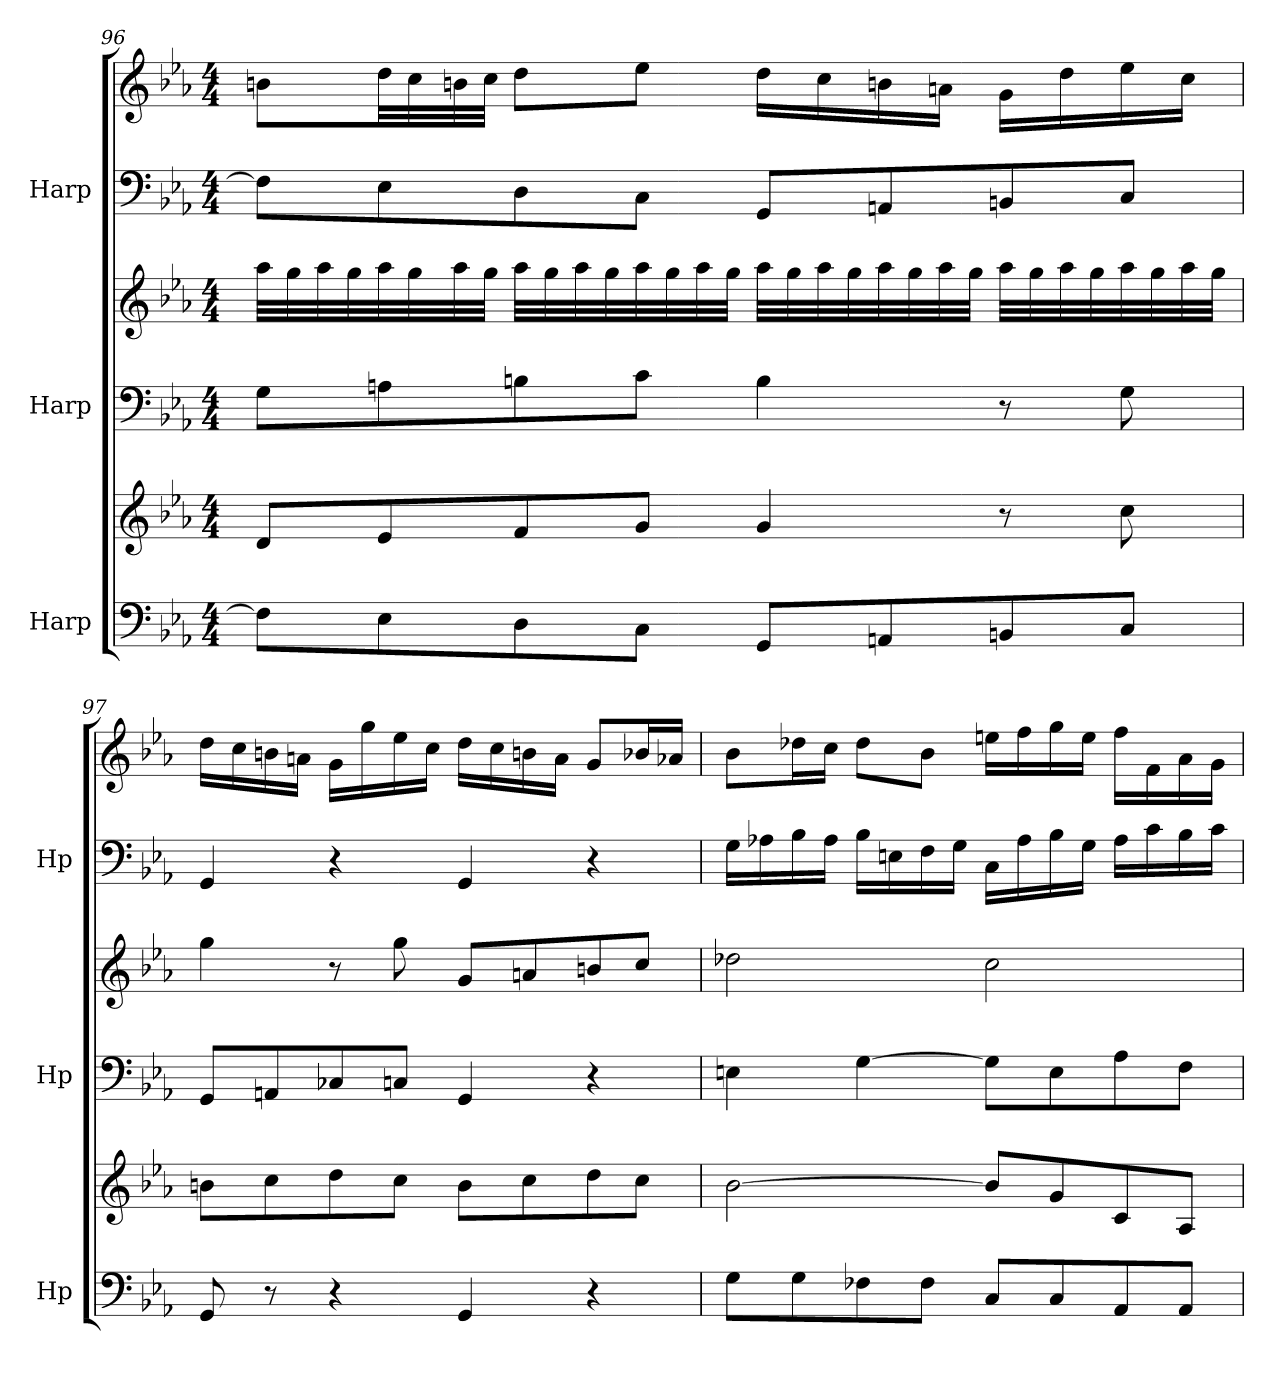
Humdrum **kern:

**kern	**kern	**kern	**kern	**kern	**kern
*part3	*part3	*part2	*part2	*part1	*part1
*staff6	*staff5	*staff4	*staff3	*staff2	*staff1
*I"Harp	*	*I"Harp	*	*I"Harp	*
*I'Hp	*	*I'Hp	*	*I'Hp	*
!!LO:PB:g=z
*clefF4	*clefG2	*clefF4	*clefG2	*clefF4	*clefG2
*k[b-e-a-]	*k[b-e-a-]	*k[b-e-a-]	*k[b-e-a-]	*k[b-e-a-]	*k[b-e-a-]
*M4/4	*M4/4	*M4/4	*M4/4	*M4/4	*M4/4
=96	=96	=96	=96	=96	=96
8F\L]	8d/L	8G\L	32aa-\LLL	8F\L]	8bn\L
.	.	.	32gg\	.	.
.	.	.	32aa-\	.	.
.	.	.	32gg\	.	.
8E-\	8e-/	8An\	32aa-\	8E-\	32dd\LL
.	.	.	32gg\	.	32cc\
.	.	.	32aa-\	.	32bn\
.	.	.	32gg\JJJ	.	32cc\JJJ
8D\	8f/	8Bn\	32aa-\LLL	8D\	8dd\L
.	.	.	32gg\	.	.
.	.	.	32aa-\	.	.
.	.	.	32gg\	.	.
8C\J	8g/J	8c\J	32aa-\	8C\J	8ee-\J
.	.	.	32gg\	.	.
.	.	.	32aa-\	.	.
.	.	.	32gg\JJJ	.	.
8GG/L	4g/	4B\	32aa-\LLL	8GG/L	16dd\LL
.	.	.	32gg\	.	.
.	.	.	32aa-\	.	16cc\
.	.	.	32gg\	.	.
8AAn/	.	.	32aa-\	8AAn/	16bn\
.	.	.	32gg\	.	.
.	.	.	32aa-\	.	16an\JJ
.	.	.	32gg\JJJ	.	.
8BBn/	8r	8r	32aa-\LLL	8BBn/	16g\LL
.	.	.	32gg\	.	.
.	.	.	32aa-\	.	16dd\
.	.	.	32gg\	.	.
8C/J	8cc\	8G\	32aa-\	8C/J	16ee-\
.	.	.	32gg\	.	.
.	.	.	32aa-\	.	16cc\JJ
.	.	.	32gg\JJJ	.	.
!!LO:LB:g=z
=97	=97	=97	=97	=97	=97
8GG/	8bn\L	8GG/L	4gg\	4GG/	16dd\LL
.	.	.	.	.	16cc\
8r	8cc\	8AAn/	.	.	16bn\
.	.	.	.	.	16an\JJ
4r	8dd\	8C-X/	8r	4r	16g\LL
.	.	.	.	.	16gg\
.	8cc\J	8Cn/J	8gg\	.	16ee-\
.	.	.	.	.	16cc\JJ
4GG/	8b\L	4GG/	8g/L	4GG/	16dd\LL
.	.	.	.	.	16cc\
.	8cc\	.	8an/	.	16bn\
.	.	.	.	.	16a\JJ
4r	8dd\	4r	8bn/	4r	8g/L
.	8cc\J	.	8cc/J	.	16b-X/L
.	.	.	.	.	16a-X/JJ
=98	=98	=98	=98	=98	=98
8G\L	[2b-\	4En\	2dd-X\	16G\LL	8b-\L
.	.	.	.	16A-X\	.
8G\	.	.	.	16B-\	16dd-X\L
.	.	.	.	16A-\JJ	16cc\JJ
8F-X\	.	[4G\	.	16B-\LL	8dd-\L
.	.	.	.	16En\	.
8F-\J	.	.	.	16F\	8b-\J
.	.	.	.	16G\JJ	.
8C/L	8b-/L]	8G\L]	2cc\	16C\LL	16een\LL
.	.	.	.	16A-\	16ff\
8C/	8g/	8E\	.	16B-\	16gg\
.	.	.	.	16G\JJ	16ee\JJ
8AA-/	8c/	8A-\	.	16A-\LL	16ff\LL
.	.	.	.	16c\	16f\
8AA-/J	8A-/J	8F\J	.	16B-\	16a-\
.	.	.	.	16c\JJ	16g\JJ
=	=	=	=	=	=
*-	*-	*-	*-	*-	*-
